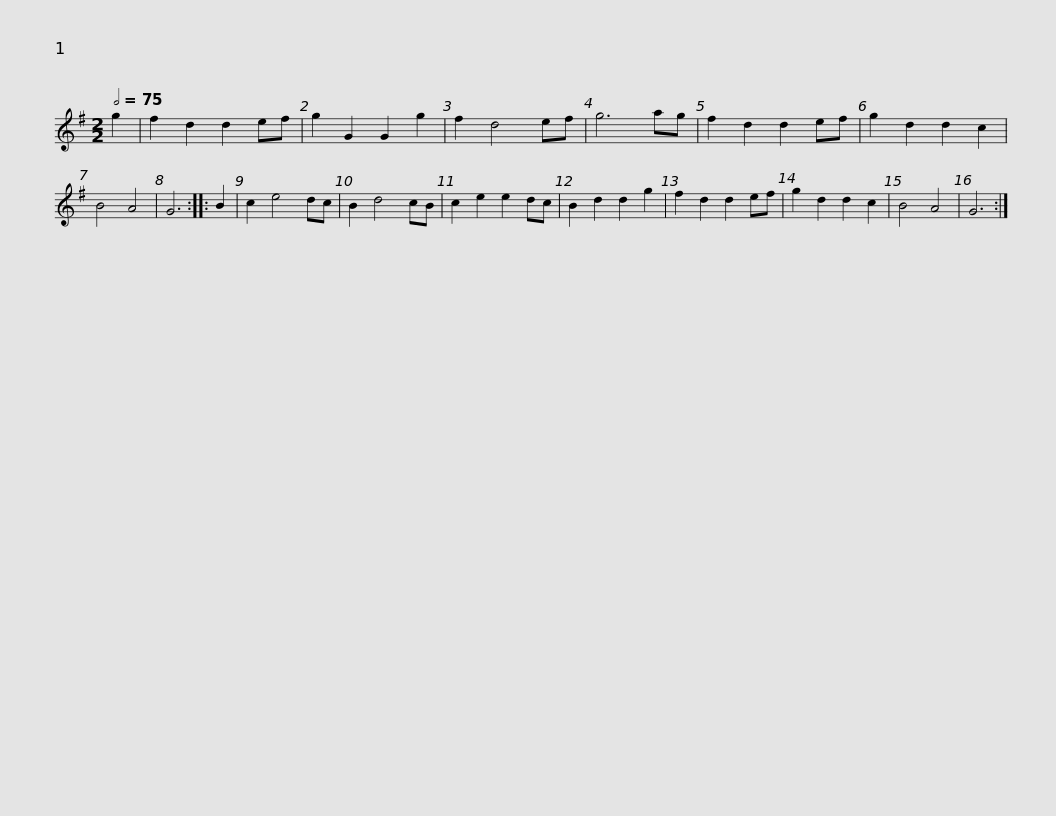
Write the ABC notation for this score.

X:1
L:1/8
Q:1/2=75
M:2/2
I:linebreak $
K:G
V:1 treble
V:1
 g2 | f2 d2 d2 ef | g2 G2 G2 g2 | f2 d4 ef | g6 ag | %5
 f2 d2 d2 ef | g2 d2 d2 c2 | B4 A4 | G6 :: B2 | %10
 c2 e4 dc |$ B2 d4 cB | c2 e2 e2 dc | B2 d2 d2 g2 | f2 d2 d2 ef | %15
 g2 d2 d2 c2 | B4 A4 | G6 :| %18
